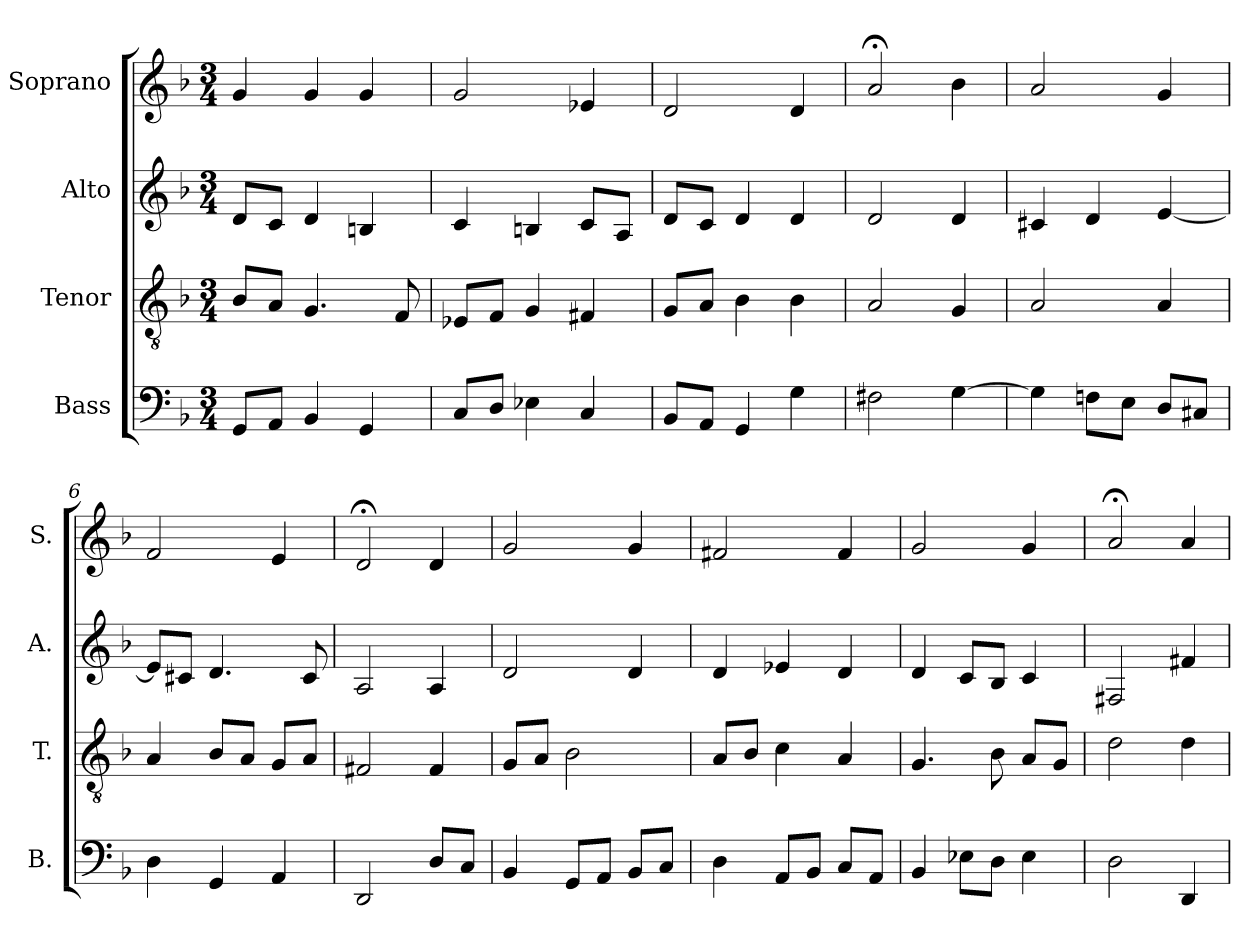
**kern	**kern	**kern	**kern
*part4	*part3	*part2	*part1
*staff4	*staff3	*staff2	*staff1
*I"Bass	*I"Tenor	*I"Alto	*I"Soprano
*I'B.	*I'T.	*I'A.	*I'S.
*clefF4	*clefGv2	*clefG2	*clefG2
*k[b-]	*k[b-]	*k[b-]	*k[b-]
*d:	*d:	*d:	*d:
*M3/4	*M3/4	*M3/4	*M3/4
=1	=1	=1	=1
8GG/L	8B-/L	8d/L	4g/
8AA/J	8A/J	8c/J	.
4BB-/	4.G/	4d/	4g/
4GG/	.	4Bn/	4g/
.	8F/	.	.
=2	=2	=2	=2
8C/L	8E-X/L	4c/	2g/
8D/J	8F/J	.	.
4E-X\	4G/	4Bn/	.
4C/	4F#X/	8c/L	4e-X/
.	.	8A/J	.
=3	=3	=3	=3
8BB-/L	8G/L	8d/L	2d/
8AA/J	8A/J	8c/J	.
4GG/	4B-\	4d/	.
4G\	4B-\	4d/	4d/
=4	=4	=4	=4
2F#X\	2A/	2d/	2a;</
[4G\	4G/	4d/	4b-\
=5	=5	=5	=5
4G\]	2A/	4c#X/	2a/
8Fn\L	.	4d/	.
8E\J	.	.	.
8D/L	4A/	[4e/	4g/
8C#X/J	.	.	.
!!LO:LB:g=z
=6	=6	=6	=6
4D\	4A/	8e/L]	2f/
.	.	8c#X/J	.
4GG/	8B-/L	4.d/	.
.	8A/J	.	.
4AA/	8G/L	.	4e/
.	8A/J	8c#/	.
=7	=7	=7	=7
2DD/	2F#X/	2A/	2d;</
8D/L	4F#/	4A/	4d/
8C/J	.	.	.
=8	=8	=8	=8
4BB-/	8G/L	2d/	2g/
.	8A/J	.	.
8GG/L	2B-\	.	.
8AA/J	.	.	.
8BB-/L	.	4d/	4g/
8C/J	.	.	.
=9	=9	=9	=9
4D\	8A/L	4d/	2f#X/
.	8B-/J	.	.
8AA/L	4c\	4e-X/	.
8BB-/J	.	.	.
8C/L	4A/	4d/	4f#/
8AA/J	.	.	.
=10	=10	=10	=10
4BB-/	4.G/	4d/	2g/
8E-X\L	.	8c/L	.
8D\J	8B-\	8B-/J	.
4E-\	8A/L	4c/	4g/
.	8G/J	.	.
!!LO:LB:g=z
=11	=11	=11	=11
2D\	2d\	2F#X/	2a;</
4DD/	4d\	4f#X/	4a/
=	=	=	=
*-	*-	*-	*-
